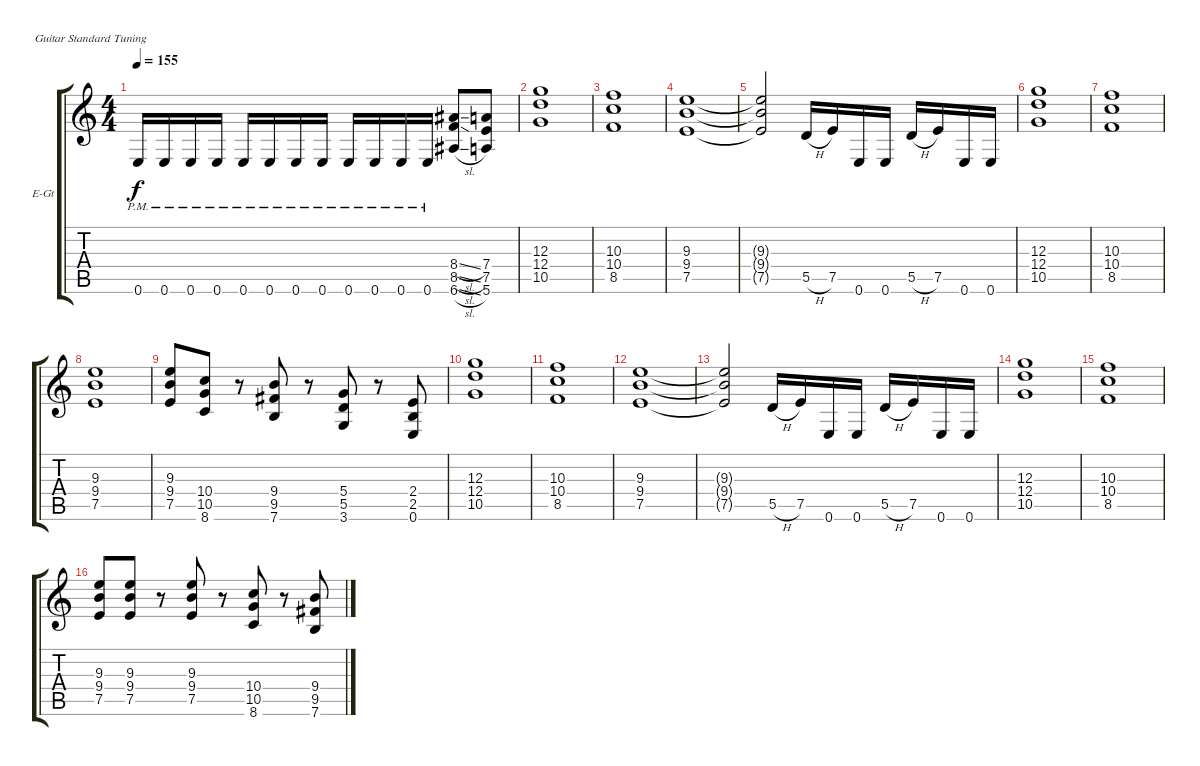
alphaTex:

\bracketExtendMode groupsimilarinstruments
\firstSystemTrackNameOrientation horizontal
\otherSystemsTrackNameOrientation horizontal
\track ("Jeff Young" "E-Gt") {instrument distortionguitar}
\staff {score tabs}
\tuning (E4 B3 G3 D3 A2 E2)
\ts (4 4)
\tempo 155
\clef g2
\ks c
0.6{pm}.16{dy f} 0.6{pm}.16 0.6{pm}.16 0.6{pm}.16 0.6{pm}.16 0.6{pm}.16 0.6{pm}.16 0.6{pm}.16 0.6{pm}.16 0.6{pm}.16 0.6{pm}.16 0.6{pm}.16 (8.4{sl} 8.5{sl} 6.6{sl}).8 (7.4 7.5 5.6).8 |
(12.3 12.4 10.5).1 |
(10.3 10.4 8.5).1 |
(9.3 9.4 7.5).1 |
(9.3{t} 9.4{t} 7.5{t}).2 5.5{h}.16 7.5.16 0.6.16 0.6.16 5.5{h}.16 7.5.16 0.6.16 0.6.16 |
(12.3 12.4 10.5).1 |
(10.3 10.4 8.5).1 |
(9.3 9.4 7.5).1 |
(9.3 9.4 7.5).8 (10.4 10.5 8.6).8 r.8 (9.4 9.5 7.6).8 r.8 (5.4 5.5 3.6).8 r.8 (2.4 2.5 0.6).8 |
(12.3 12.4 10.5).1 |
(10.3 10.4 8.5).1 |
(9.3 9.4 7.5).1 |
(9.3{t} 9.4{t} 7.5{t}).2 5.5{h}.16 7.5.16 0.6.16 0.6.16 5.5{h}.16 7.5.16 0.6.16 0.6.16 |
(12.3 12.4 10.5).1 |
(10.3 10.4 8.5).1 |
(9.3 9.4 7.5).8 (9.3 9.4 7.5).8 r.8 (9.3 9.4 7.5).8 r.8 (10.4 10.5 8.6).8 r.8 (9.4 9.5 7.6).8
